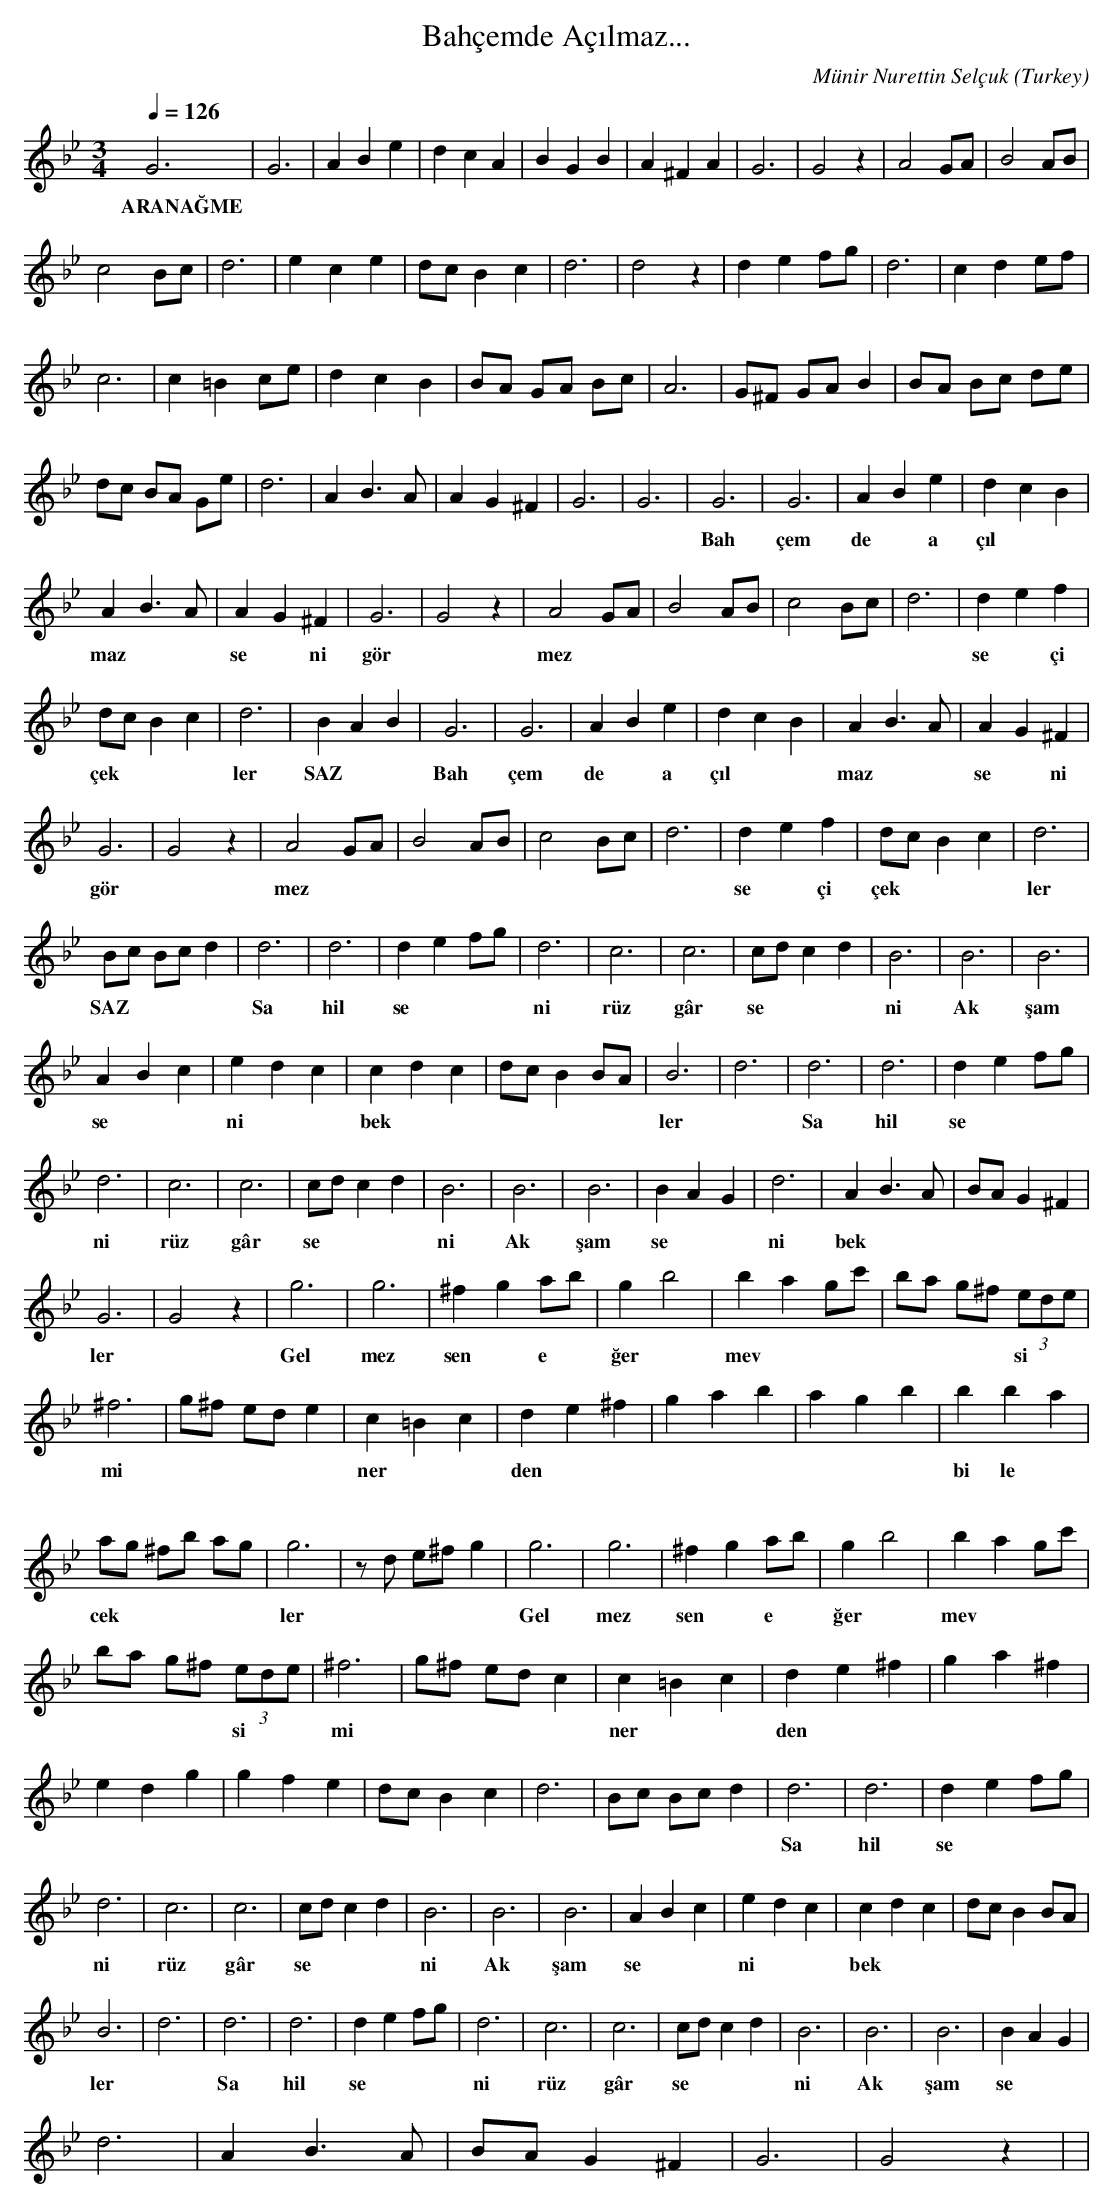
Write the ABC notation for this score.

X:1
T: Bahçemde Açılmaz...
C: Münir Nurettin Selçuk
O: Turkey
M: 3/4
L: 1/16
K: C _B _e
Q: 1/4=126
G12  | G12  | A4 B4 e4  | d4 c4 A4  | B4 G4 B4  | \
w:  ARANAĞME  |   |   |   |   |
A4 ^F4 A4  | G12  | G8 z4  | A8 G2A2  | B8 A2B2  |
w:   |   |   |   |   |
c8 B2c2  | d12  | e4 c4 e4  | d2c2 B4 c4  | d12  | \
w:   |   |   |   |   |
d8 z4  | d4 e4 f2g2  | d12  | c4 d4 e2f2  |
w:   |   |   |   |
c12  | c4 =B4 c2e2  | d4 c4 B4  | B2A2 G2A2 B2c2  | A12  | \
w:   |   |   |   |   |
G2^F2 G2A2 B4  | B2A2 B2c2 d2e2  |
w:   |   |
d2c2 B2A2 G2e2  | d12  | A4 B6A2  | A4 G4 ^F4  | G12  | G12  | G12  | G12  | \
w:   |   |   |   |   |   |  Bah  |  çem  |
A4 B4 e4  | d4 c4 B4  |
w:  de *  a  |  çıl  |
A4 B6A2  | A4 G4 ^F4  | G12  | G8 z4  | A8 G2A2  | \
w:  maz  |  se *  ni  |  gör  |   |  mez  |
B8 A2B2  | c8 B2c2  | d12  | d4 e4 f4  |
w:   |   |   |  se *  çi  |
d2c2 B4 c4  | d12  | B4 A4 B4  | G12  | G12  | \
w:  çek  |  ler  |  SAZ  |  Bah  |  çem  |
A4 B4 e4  | d4 c4 B4  | A4 B6A2  | A4 G4 ^F4  |
w:  de *  a  |  çıl  |  maz  |  se *  ni  |
G12  | G8 z4  | A8 G2A2  | B8 A2B2  | c8 B2c2  | d12  | \
w:  gör  |   |  mez  |   |   |   |
d4 e4 f4  | d2c2 B4 c4  | d12  |
w:  se *  çi  |  çek  |  ler  |
B2c2 B2c2 d4  | d12  | d12  | d4 e4 f2g2  | d12  | c12  | c12  | \
w:  SAZ  |  Sa  |  hil  |  se  |  ni  |  rüz  |  gâr  |
c2d2 c4 d4  | B12  | B12  | B12  |
w:  se  |  ni  |  Ak  |  şam  |
A4 B4 c4  | e4 d4 c4  | c4 d4 c4  | d2c2 B4 B2A2  | B12  | d12  | d12  | d12  | \
w:  se  |  ni  |  bek  |   |  ler  |   |  Sa  |  hil  |
d4 e4 f2g2  |
w:  se  |
d12  | c12  | c12  | c2d2 c4 d4  | B12  | B12  | B12  | \
w:  ni  |  rüz  |  gâr  |  se  |  ni  |  Ak  |  şam  |
B4 A4 G4  | d12  | A4 B6A2  | B2A2 G4 ^F4  |
w:  se  |  ni  |  bek  |   |
G12  | G8 z4  | g12  | g12  | ^f4 g4 a2b2  | g4 b8  | \
w:  ler    |   |  Gel  |  mez  |  sen *  e  |  ğer  |
b4 a4 g2c'2  | b2a2 g2^f2 (3e2d2e2  |
w:  mev  |  *  *  *  *  si  |
^f12  | g2^f2 e2d2 e4  | c4 =B4 c4  | d4 e4 ^f4  | \
w:  mi  |   |  ner  |  den  |
g4 a4 b4  | a4 g4 b4  | b4 b4 a4  |
w:   |   |  bi le  |
a2g2 ^f2b2 a2g2  | g12  | z2d2 e2^f2 g4  | g12  | g12  | \
w:  cek  |  ler  |   |  Gel  |  mez  |
^f4 g4 a2b2  | g4 b8  | b4 a4 g2c'2  |
w:  sen *  e  |  ğer  |  mev  |
b2a2 g2^f2 (3e2d2e2  | ^f12  | g2^f2 e2d2 c4  | \
w:  *  *  *  *  si  |  mi  |   |
c4 =B4 c4  | d4 e4 ^f4  | g4 a4 ^f4  |
w:  ner  |  den  |   |
e4 d4 g4  | g4 f4 e4  | d2c2 B4 c4  | d12  | \
w:   |   |   |   |
B2c2 B2c2 d4  | d12  | d12  | d4 e4 f2g2  |
w:   |  Sa  |  hil  |  se  |
d12  | c12  | c12  | c2d2 c4 d4  | B12  | B12  | B12  | \
w:  ni  |  rüz  |  gâr  |  se  |  ni  |  Ak  |  şam  |
A4 B4 c4  | e4 d4 c4  | c4 d4 c4  | d2c2 B4 B2A2  |
w:  se  |  ni  |  bek  |   |
B12  | d12  | d12  | d12  | d4 e4 f2g2  | d12  | c12  | c12  | \
w:  ler  |   |  Sa  |  hil  |  se  |  ni  |  rüz  |  gâr  |
c2d2 c4 d4  | B12  | B12  | B12  | B4 A4 G4  |
w:  se  |  ni  |  Ak  |  şam  |  se  |
d12  | A4 B6A2  | B2A2 G4 ^F4  | G12  | G8 z4  | |
